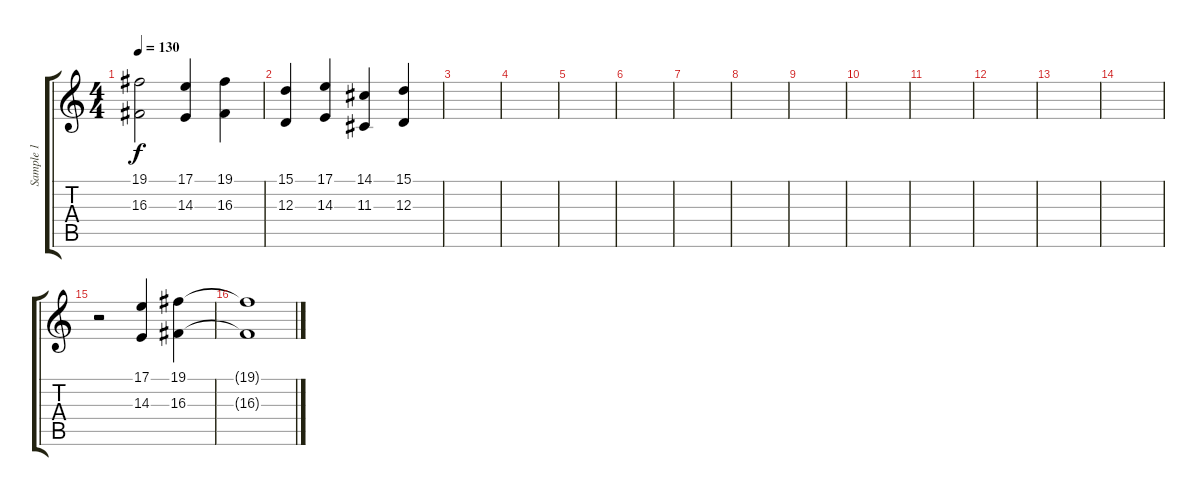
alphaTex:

\track ("Sample 1" "Sample 1") {instrument stringensemble1}
\staff {score tabs}
\tuning (B3 Gb3 D3 A2 E2 B1) {hide}
\ts (4 4)
\tempo 130
\clef g2
\ks c
(19.1{t} 16.3{t}).2{dy f} (17.1 14.3).4 (19.1 16.3).4 |
(15.1 12.3).4 (17.1 14.3).4 (14.1 11.3).4 (15.1 12.3).4 |
|
|
|
|
|
|
|
|
|
|
|
|
r.2 (17.1 14.3).4 (19.1 16.3).4 |
(19.1{t} 16.3{t}).1
